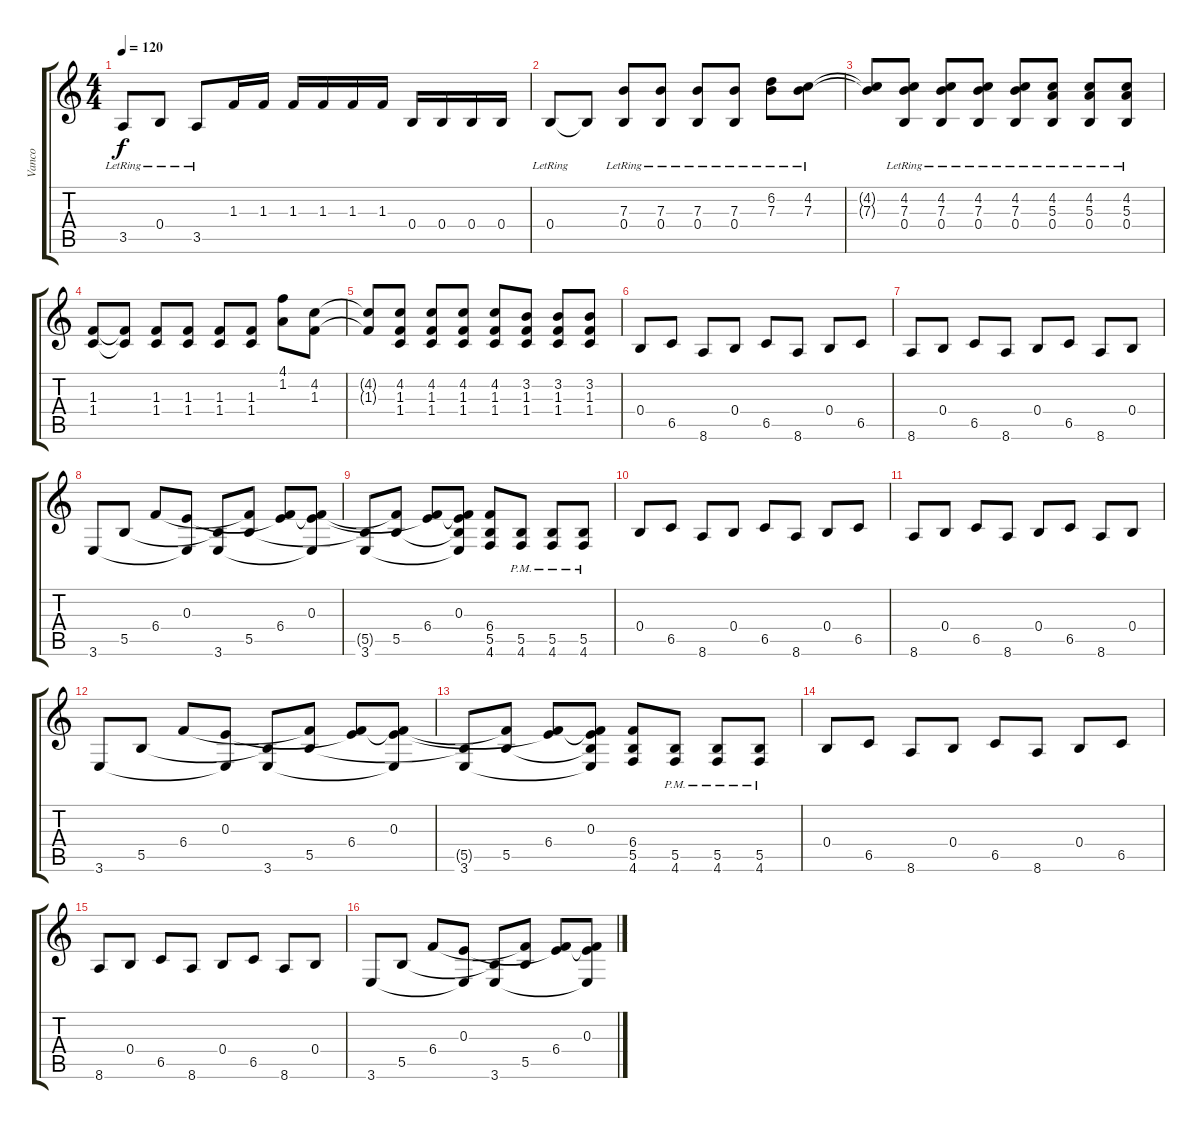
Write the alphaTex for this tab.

\track ("Vanco" "Vanco") {instrument overdrivenguitar}
\staff {score tabs}
\tuning (Db4 Ab3 E3 B2 Gb2 Db2) {hide}
\ts (4 4)
\tempo 120
\clef g2
\ks c
3.5{lr}.8{dy f} 0.4{lr}.8 3.5{lr}.8 1.3.16 1.3.16 1.3.16 1.3.16 1.3.16 1.3.16 0.4.16 0.4.16 0.4.16 0.4.16 |
0.4{lr}.8 0.4{t}.8 (7.3{lr} 0.4{lr}).8 (7.3{lr} 0.4{lr}).8 (7.3{lr} 0.4{lr}).8 (7.3{lr} 0.4{lr}).8 (6.2{lr} 7.3{lr}).8 (4.2{lr} 7.3{lr}).8 |
(4.2{t} 7.3{t}).8 (4.2{lr} 7.3{lr} 0.4{lr}).8 (4.2{lr} 7.3{lr} 0.4{lr}).8 (4.2{lr} 7.3{lr} 0.4{lr}).8 (4.2{lr} 7.3{lr} 0.4{lr}).8 (4.2{lr} 5.3{lr} 0.4{lr}).8 (4.2{lr} 5.3{lr} 0.4{lr}).8 (4.2{lr} 5.3{lr} 0.4{lr}).8 |
(1.3 1.4).8 (1.3{t} 1.4{t}).8 (1.3 1.4).8 (1.3 1.4).8 (1.3 1.4).8 (1.3 1.4).8 (4.1 1.2).8 (4.2 1.3).8 |
(4.2{t} 1.3{t}).8 (4.2 1.3 1.4).8 (4.2 1.3 1.4).8 (4.2 1.3 1.4).8 (4.2 1.3 1.4).8 (3.2 1.3 1.4).8 (3.2 1.3 1.4).8 (3.2 1.3 1.4).8 |
0.4.8 6.5.8 8.6.8 0.4.8 6.5.8 8.6.8 0.4.8 6.5.8 |
8.6.8 0.4.8 6.5.8 8.6.8 0.4.8 6.5.8 8.6.8 0.4.8 |
3.6.8 5.5.8 6.4.8 (0.3 3.6{t}).8 (5.5{t} 3.6).8 (6.4{t} 5.5).8 (0.3{t} 6.4).8 (0.3 6.4{t} 3.6{t}).8 |
(5.5{t} 3.6).8 (6.4{t} 5.5).8 (0.3{t} 6.4).8 (0.3 6.4{t} 5.5{t} 3.6{t}).8 (6.4 5.5 4.6).8 (5.5{pm} 4.6{pm}).8 (5.5{pm} 4.6{pm}).8 (5.5{pm} 4.6{pm}).8 |
0.4.8 6.5.8 8.6.8 0.4.8 6.5.8 8.6.8 0.4.8 6.5.8 |
8.6.8 0.4.8 6.5.8 8.6.8 0.4.8 6.5.8 8.6.8 0.4.8 |
3.6.8 5.5.8 6.4.8 (0.3 3.6{t}).8 (5.5{t} 3.6).8 (6.4{t} 5.5).8 (0.3{t} 6.4).8 (0.3 6.4{t} 3.6{t}).8 |
(5.5{t} 3.6).8 (6.4{t} 5.5).8 (0.3{t} 6.4).8 (0.3 6.4{t} 5.5{t} 3.6{t}).8 (6.4 5.5 4.6).8 (5.5{pm} 4.6{pm}).8 (5.5{pm} 4.6{pm}).8 (5.5{pm} 4.6{pm}).8 |
0.4.8 6.5.8 8.6.8 0.4.8 6.5.8 8.6.8 0.4.8 6.5.8 |
8.6.8 0.4.8 6.5.8 8.6.8 0.4.8 6.5.8 8.6.8 0.4.8 |
3.6.8 5.5.8 6.4.8 (0.3 3.6{t}).8 (5.5{t} 3.6).8 (6.4{t} 5.5).8 (0.3{t} 6.4).8 (0.3 6.4{t} 3.6{t}).8
